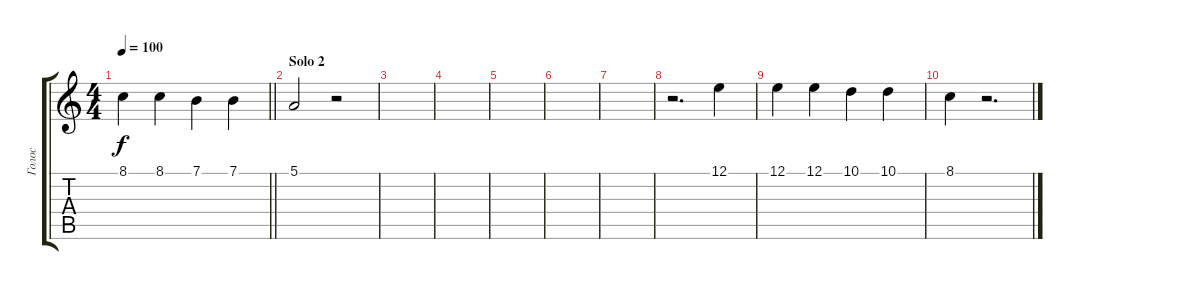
\track ("Голос" "Голос") {instrument oboe}
\staff {score tabs}
\tuning (E4 B3 G3 D3 A2 E2) {hide}
\ts (4 4)
\tempo 100
\clef g2
\barLineRight lightlight
\ks c
8.1.4{dy f} 8.1.4 7.1.4 7.1.4 |
\section ("" "Solo 2")
5.1.2 r.2 |
|
|
|
|
|
r.2{d} 12.1.4 |
12.1.4 12.1.4 10.1.4 10.1.4 |
8.1.4 r.2{d}
